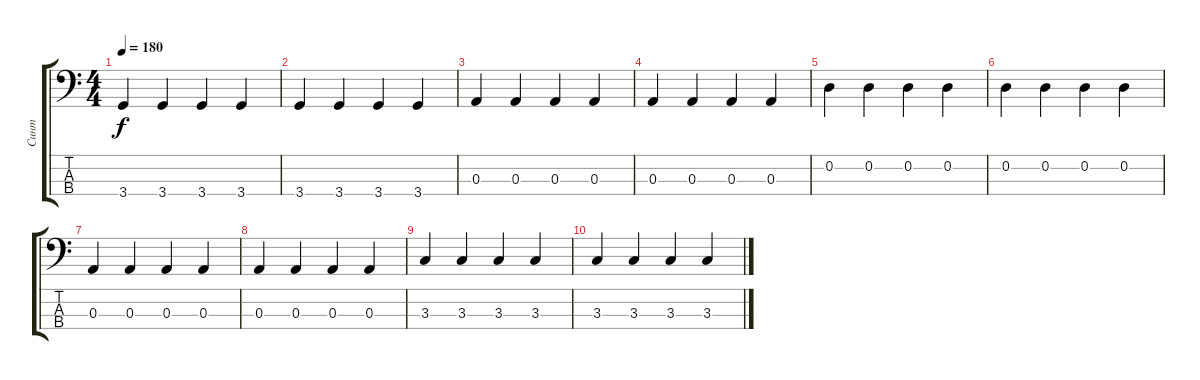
\track ("Синт" "Синт") {instrument electricbassfinger}
\staff {score tabs}
\tuning (G2 D2 A1 E1) {hide}
\ts (4 4)
\tempo 180
\clef f4
\ks c
3.4.4{dy f} 3.4.4 3.4.4 3.4.4 |
3.4.4 3.4.4 3.4.4 3.4.4 |
0.3.4 0.3.4 0.3.4 0.3.4 |
0.3.4 0.3.4 0.3.4 0.3.4 |
0.2.4 0.2.4 0.2.4 0.2.4 |
0.2.4 0.2.4 0.2.4 0.2.4 |
0.3.4 0.3.4 0.3.4 0.3.4 |
0.3.4 0.3.4 0.3.4 0.3.4 |
3.3.4 3.3.4 3.3.4 3.3.4 |
3.3.4 3.3.4 3.3.4 3.3.4
